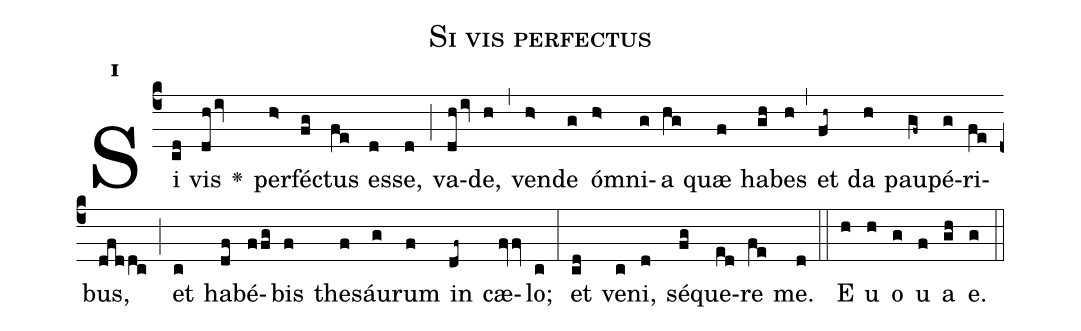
name:Si vis perfectus;
office-part:Antiphona;
mode:1;
%%
initial-style: 1;
name: Si vis perfectus;
book: Antiphonae & Responsoria/Tomus IV, p. 120;
occasion: Dominica XXVIII per Annum;
office-part: Vesperae Ant Mb;
annotation: 1g;
centering-scheme: english;
font: OFLSortsMillGoudy;
height: 11;
width: 4.5;
%%
(c4)Si(cd) vis(dhiv) <v>\greheightstar</v>() per(h>)fé(fg)ctus(fe) es(d)se,(d) (;) va(dhiv)de,(h) (,) ven(h>)de(g) óm(h>)ni(g)a(hg) quæ(f) ha(gh)bes(h) (,) et(fh~) da(h) pau(gf~)pé(g)ri(fe)bus,(dfd/dc) (;) et(c) ha(df)bé(ffg)bis(f) the(f)sáu(g)rum(f) in(df~) cæ(fvv)lo;(c) (:) et(cd) ve(c)ni,(d) sé(fg)que(ed)re(fe) me.(d) (::) E(h) u(h) o(g) u(f) a(gh) e.(g) (::)
